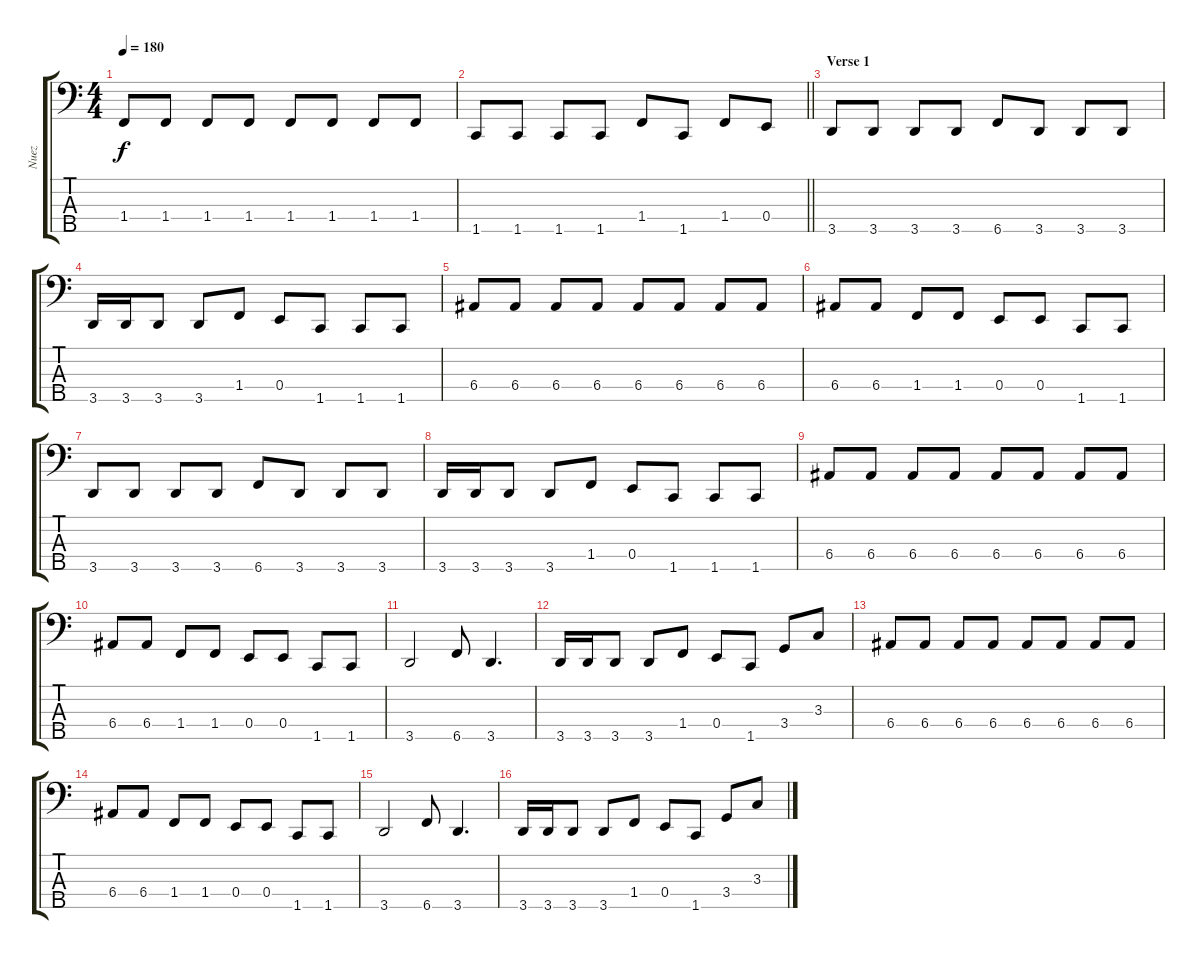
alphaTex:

\track ("Nuez" "Nuez") {instrument slapbass2}
\staff {score tabs}
\tuning (G2 D2 A1 E1 B0) {hide}
\ts (4 4)
\tempo 180
\clef f4
\ks c
1.4.8{dy f} 1.4.8 1.4.8 1.4.8 1.4.8 1.4.8 1.4.8 1.4.8 |
\barLineRight lightlight
1.5.8 1.5.8 1.5.8 1.5.8 1.4.8 1.5.8 1.4.8 0.4.8 |
\section ("" "Verse 1")
3.5.8 3.5.8 3.5.8 3.5.8 6.5.8 3.5.8 3.5.8 3.5.8 |
3.5.16 3.5.16 3.5.8 3.5.8 1.4.8 0.4.8 1.5.8 1.5.8 1.5.8 |
6.4.8 6.4.8 6.4.8 6.4.8 6.4.8 6.4.8 6.4.8 6.4.8 |
6.4.8 6.4.8 1.4.8 1.4.8 0.4.8 0.4.8 1.5.8 1.5.8 |
3.5.8 3.5.8 3.5.8 3.5.8 6.5.8 3.5.8 3.5.8 3.5.8 |
3.5.16 3.5.16 3.5.8 3.5.8 1.4.8 0.4.8 1.5.8 1.5.8 1.5.8 |
6.4.8 6.4.8 6.4.8 6.4.8 6.4.8 6.4.8 6.4.8 6.4.8 |
6.4.8 6.4.8 1.4.8 1.4.8 0.4.8 0.4.8 1.5.8 1.5.8 |
3.5.2 6.5.8 3.5.4{d} |
3.5.16 3.5.16 3.5.8 3.5.8 1.4.8 0.4.8 1.5.8 3.4.8 3.3.8 |
6.4.8 6.4.8 6.4.8 6.4.8 6.4.8 6.4.8 6.4.8 6.4.8 |
6.4.8 6.4.8 1.4.8 1.4.8 0.4.8 0.4.8 1.5.8 1.5.8 |
3.5.2 6.5.8 3.5.4{d} |
3.5.16 3.5.16 3.5.8 3.5.8 1.4.8 0.4.8 1.5.8 3.4.8 3.3.8
